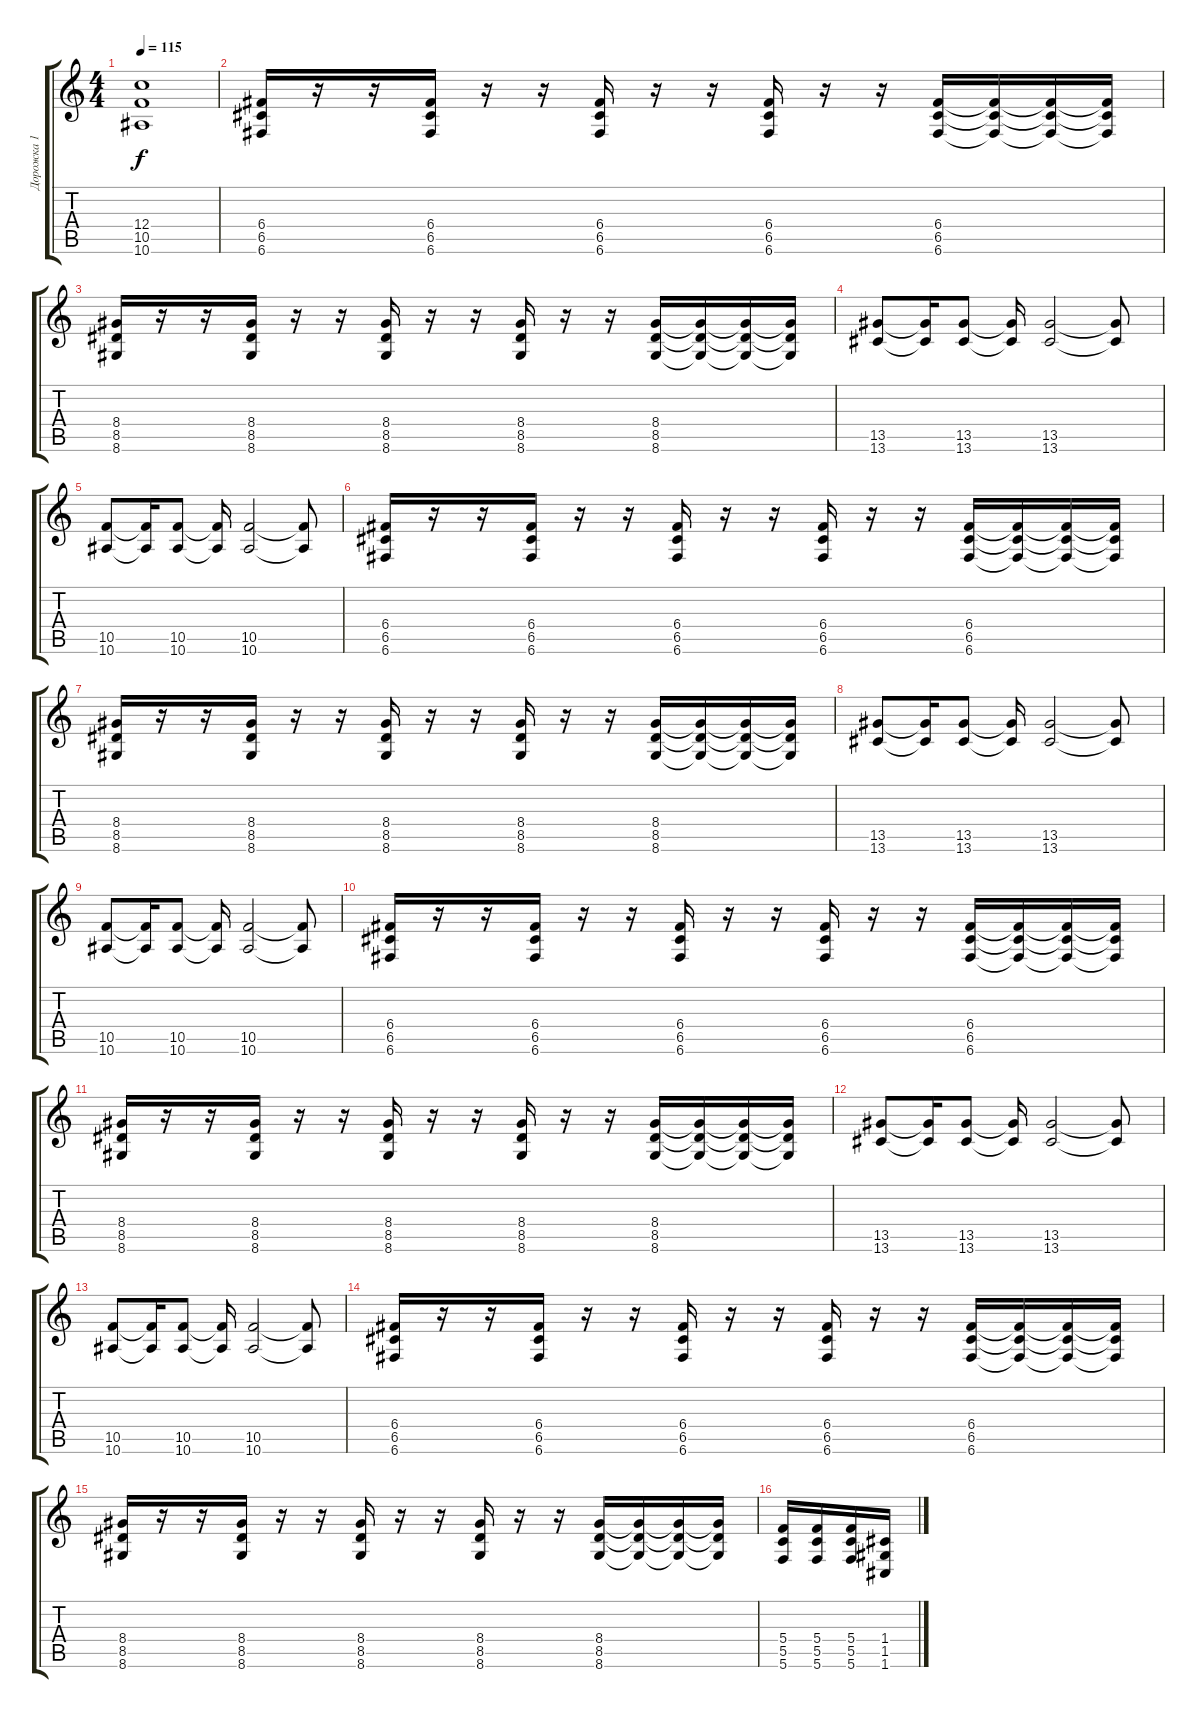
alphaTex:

\track ("Дорожка 1" "Дорожка 1") {instrument overdrivenguitar}
\staff {score tabs}
\tuning (D4 A3 F3 C3 G2 C2) {hide}
\ts (4 4)
\tempo 115
\clef g2
\ks c
(12.4 10.5 10.6).1{dy f} |
(6.4 6.5 6.6).16 r.16 r.16 (6.4 6.5 6.6).16 r.16 r.16 (6.4 6.5 6.6).16 r.16 r.16 (6.4 6.5 6.6).16 r.16 r.16 (6.4 6.5 6.6).16 (6.4{t} 6.5{t} 6.6{t}).16 (6.4{t} 6.5{t} 6.6{t}).16 (6.4{t} 6.5{t} 6.6{t}).16 |
(8.4 8.5 8.6).16 r.16 r.16 (8.4 8.5 8.6).16 r.16 r.16 (8.4 8.5 8.6).16 r.16 r.16 (8.4 8.5 8.6).16 r.16 r.16 (8.4 8.5 8.6).16 (8.4{t} 8.5{t} 8.6{t}).16 (8.4{t} 8.5{t} 8.6{t}).16 (8.4{t} 8.5{t} 8.6{t}).16 |
(13.5 13.6).8 (13.5{t} 13.6{t}).16 (13.5 13.6).8 (13.5{t} 13.6{t}).16 (13.5 13.6).2 (13.5{t} 13.6{t}).8 |
(10.5 10.6).8 (10.5{t} 10.6{t}).16 (10.5 10.6).8 (10.5{t} 10.6{t}).16 (10.5 10.6).2 (10.5{t} 10.6{t}).8 |
(6.4 6.5 6.6).16 r.16 r.16 (6.4 6.5 6.6).16 r.16 r.16 (6.4 6.5 6.6).16 r.16 r.16 (6.4 6.5 6.6).16 r.16 r.16 (6.4 6.5 6.6).16 (6.4{t} 6.5{t} 6.6{t}).16 (6.4{t} 6.5{t} 6.6{t}).16 (6.4{t} 6.5{t} 6.6{t}).16 |
(8.4 8.5 8.6).16 r.16 r.16 (8.4 8.5 8.6).16 r.16 r.16 (8.4 8.5 8.6).16 r.16 r.16 (8.4 8.5 8.6).16 r.16 r.16 (8.4 8.5 8.6).16 (8.4{t} 8.5{t} 8.6{t}).16 (8.4{t} 8.5{t} 8.6{t}).16 (8.4{t} 8.5{t} 8.6{t}).16 |
(13.5 13.6).8 (13.5{t} 13.6{t}).16 (13.5 13.6).8 (13.5{t} 13.6{t}).16 (13.5 13.6).2 (13.5{t} 13.6{t}).8 |
(10.5 10.6).8 (10.5{t} 10.6{t}).16 (10.5 10.6).8 (10.5{t} 10.6{t}).16 (10.5 10.6).2 (10.5{t} 10.6{t}).8 |
(6.4 6.5 6.6).16 r.16 r.16 (6.4 6.5 6.6).16 r.16 r.16 (6.4 6.5 6.6).16 r.16 r.16 (6.4 6.5 6.6).16 r.16 r.16 (6.4 6.5 6.6).16 (6.4{t} 6.5{t} 6.6{t}).16 (6.4{t} 6.5{t} 6.6{t}).16 (6.4{t} 6.5{t} 6.6{t}).16 |
(8.4 8.5 8.6).16 r.16 r.16 (8.4 8.5 8.6).16 r.16 r.16 (8.4 8.5 8.6).16 r.16 r.16 (8.4 8.5 8.6).16 r.16 r.16 (8.4 8.5 8.6).16 (8.4{t} 8.5{t} 8.6{t}).16 (8.4{t} 8.5{t} 8.6{t}).16 (8.4{t} 8.5{t} 8.6{t}).16 |
(13.5 13.6).8 (13.5{t} 13.6{t}).16 (13.5 13.6).8 (13.5{t} 13.6{t}).16 (13.5 13.6).2 (13.5{t} 13.6{t}).8 |
(10.5 10.6).8 (10.5{t} 10.6{t}).16 (10.5 10.6).8 (10.5{t} 10.6{t}).16 (10.5 10.6).2 (10.5{t} 10.6{t}).8 |
(6.4 6.5 6.6).16 r.16 r.16 (6.4 6.5 6.6).16 r.16 r.16 (6.4 6.5 6.6).16 r.16 r.16 (6.4 6.5 6.6).16 r.16 r.16 (6.4 6.5 6.6).16 (6.4{t} 6.5{t} 6.6{t}).16 (6.4{t} 6.5{t} 6.6{t}).16 (6.4{t} 6.5{t} 6.6{t}).16 |
(8.4 8.5 8.6).16 r.16 r.16 (8.4 8.5 8.6).16 r.16 r.16 (8.4 8.5 8.6).16 r.16 r.16 (8.4 8.5 8.6).16 r.16 r.16 (8.4 8.5 8.6).16 (8.4{t} 8.5{t} 8.6{t}).16 (8.4{t} 8.5{t} 8.6{t}).16 (8.4{t} 8.5{t} 8.6{t}).16 |
(5.4 5.5 5.6).16 (5.4 5.5 5.6).16 (5.4 5.5 5.6).16 (1.4 1.5 1.6).16
